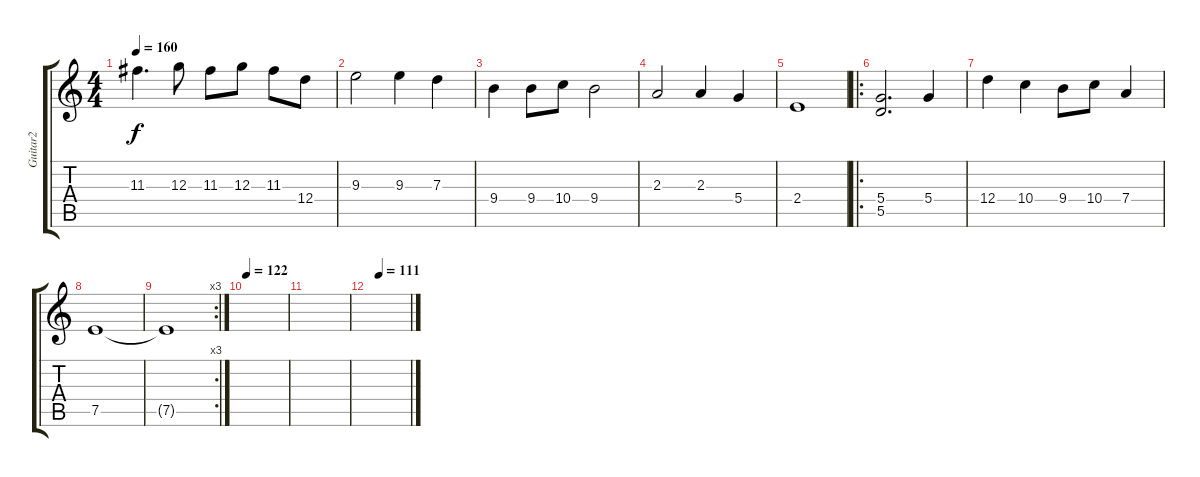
\track ("Guitar2" "Guitar2") {instrument distortionguitar}
\staff {score tabs}
\tuning (E4 B3 G3 D3 A2 E2) {hide}
\ts (4 4)
\tempo 160
\clef g2
\ks c
11.3.4{d dy f} 12.3.8 11.3.8 12.3.8 11.3.8 12.4.8 |
9.3.2 9.3.4 7.3.4 |
9.4.4 9.4.8 10.4.8 9.4.2 |
2.3.2 2.3.4 5.4.4 |
2.4.1 |
\ro
(5.4 5.5).2{d} 5.4.4 |
12.4.4 10.4.4 9.4.8 10.4.8 7.4.4 |
7.5.1 |
\rc 3
7.5{t}.1 |
\tempo 122
|
|
\tempo (111 0.25)
